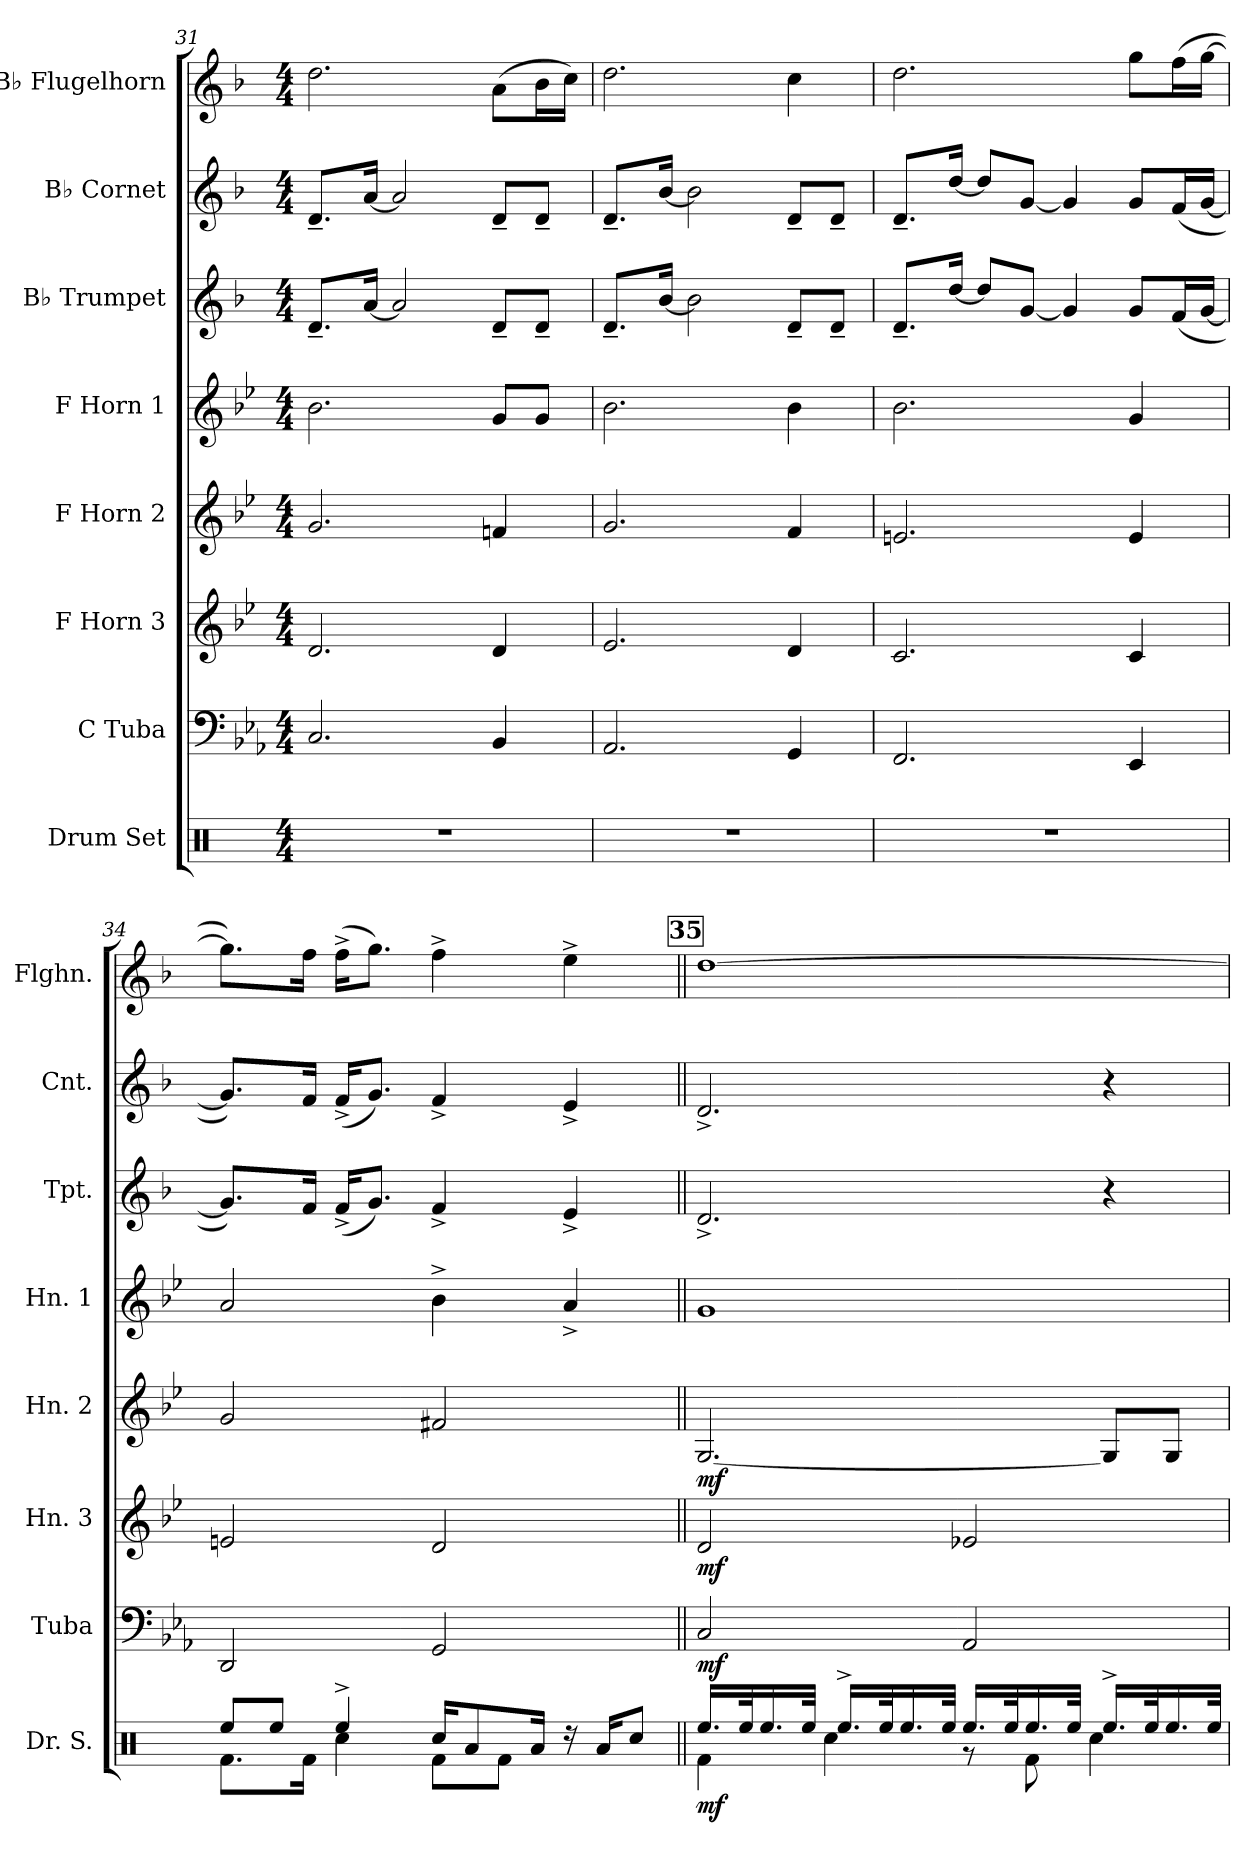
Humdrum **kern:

**kern	**dynam	**kern	**dynam	**kern	**dynam	**kern	**dynam	**kern	**kern	**kern	**kern
*part8	*part8	*part7	*part7	*part6	*part6	*part5	*part5	*part4	*part3	*part2	*part1
*staff8	*staff8	*staff7	*staff7	*staff6	*staff6	*staff5	*staff5	*staff4	*staff3	*staff2	*staff1
*I"Drum Set	*	*I"C Tuba	*	*I"F Horn 3	*	*I"F Horn 2	*	*I"F Horn 1	*I"B♭ Trumpet	*I"B♭ Cornet	*I"B♭ Flugelhorn
*I'Dr. S.	*	*I'Tuba	*	*I'Hn. 3	*	*I'Hn. 2	*	*I'Hn. 1	*I'Tpt.	*I'Cnt.	*I'Flghn.
*clefX	*	*clefF4	*	*clefG2	*	*clefG2	*	*clefG2	*clefG2	*clefG2	*clefG2
*	*	*	*	*ITrd4c7	*	*ITrd4c7	*	*ITrd4c7	*ITrd1c2	*ITrd1c2	*ITrd1c2
*k[]	*	*k[b-e-a-]	*	*k[b-e-a-]	*	*k[b-e-a-]	*	*k[b-e-a-]	*k[b-e-a-]	*k[b-e-a-]	*k[b-e-a-]
*M4/4	*	*M4/4	*	*M4/4	*	*M4/4	*	*M4/4	*M4/4	*M4/4	*M4/4
=31	=31	=31	=31	=31	=31	=31	=31	=31	=31	=31	=31
1r	.	2.C/	.	2.G/	.	2.c/	.	2.e-\	8.c~/L	8.c~/L	2.cc\
.	.	.	.	.	.	.	.	.	[16g/Jk	[16g/Jk	.
.	.	.	.	.	.	.	.	.	2g/]	2g/]	.
.	.	4BB-/	.	4G/	.	4B-X/	.	8c/L	8c~/L	8c~/L	(>8g\L
.	.	.	.	.	.	.	.	8c/J	8c~/J	8c~/J	16a-\L
.	.	.	.	.	.	.	.	.	.	.	16b-\JJ)
!!LO:LB:g=z
=32	=32	=32	=32	=32	=32	=32	=32	=32	=32	=32	=32
1r	.	2.AA-/	.	2.A-/	.	2.c/	.	2.e-\	8.c~/L	8.c~/L	2.cc\
.	.	.	.	.	.	.	.	.	[16a-/Jk	[16a-/Jk	.
.	.	.	.	.	.	.	.	.	2a-\]	2a-\]	.
.	.	4GG/	.	4G/	.	4B-/	.	4e-\	8c~/L	8c~/L	4b-\
.	.	.	.	.	.	.	.	.	8c~/J	8c~/J	.
=33	=33	=33	=33	=33	=33	=33	=33	=33	=33	=33	=33
1r	.	2.FF/	.	2.F/	.	2.An/	.	2.e-\	8.c~/L	8.c~/L	2.cc\
.	.	.	.	.	.	.	.	.	[16cc/Jk	[16cc/Jk	.
.	.	.	.	.	.	.	.	.	8cc/L]	8cc/L]	.
.	.	.	.	.	.	.	.	.	[8f/J	[8f/J	.
.	.	.	.	.	.	.	.	.	4f/]	4f/]	.
.	.	4EE-/	.	4F/	.	4A/	.	4c/	8f/L	8f/L	8ff\L
.	.	.	.	.	.	.	.	.	(<16e-/L	(<16e-/L	(>16ee-\L
.	.	.	.	.	.	.	.	.	[16f/JJ	[16f/JJ	[16ff\JJ
=34	=34	=34	=34	=34	=34	=34	=34	=34	=34	=34	=34
*^	*	*	*	*	*	*	*	*	*	*	*
8Ree/L	8.Rf\L	.	2DD/	.	2An/	.	2c/	.	2d/	8.f/L])	8.f/L])	8.ff\L])
8Ree/J	.	.	.	.	.	.	.	.	.	.	.	.
.	16Rf\Jk	.	.	.	.	.	.	.	.	16e-/Jk	16e-/Jk	16ee-\Jk
4Ree^/	4Rcc\	.	.	.	.	.	.	.	.	(<16e-^/KL	(<16e-^/KL	(>16ee-^\KL
.	.	.	.	.	.	.	.	.	.	8.f/J)	8.f/J)	8.ff\J)
16Rcc/KL	8Rf\L	.	2GG/	.	2G/	.	2Bn/	.	4e-^\	4e-^/	4e-^/	4ee-^\
8Ra/	.	.	.	.	.	.	.	.	.	.	.	.
.	8Rf\J	.	.	.	.	.	.	.	.	.	.	.
16Ra/Jk	.	.	.	.	.	.	.	.	.	.	.	.
16rdd	4ryy	.	.	.	.	.	.	.	4d^/	4d^/	4d^/	4dd^\
16Ra/KL	.	.	.	.	.	.	.	.	.	.	.	.
8Rcc/J	.	.	.	.	.	.	.	.	.	.	.	.
!!LO:REH:place=s1:a:B:fs=14:t=35
=35||	=35||	=35||	=35||	=35||	=35||	=35||	=35||	=35||	=35||	=35||	=35||	=35||
!	!	!LO:DY:b	!	!LO:DY:b	!	!LO:DY:b	!	!LO:DY:b	!	!	!	!
16.Ree/LL	4Rf\	mf	2C/	mf	2G/	mf	[2.C/	mf	1c	2.c^/	2.c^/	[1cc
32Ree/K	.	.	.	.	.	.	.	.	.	.	.	.
16.Ree/	.	.	.	.	.	.	.	.	.	.	.	.
32Ree/JJk	.	.	.	.	.	.	.	.	.	.	.	.
16.Ree^/LL	4Rcc\	.	.	.	.	.	.	.	.	.	.	.
32Ree/K	.	.	.	.	.	.	.	.	.	.	.	.
16.Ree/	.	.	.	.	.	.	.	.	.	.	.	.
32Ree/JJk	.	.	.	.	.	.	.	.	.	.	.	.
16.Ree/LL	8r	.	2AA-/	.	2A-X/	.	.	.	.	.	.	.
32Ree/K	.	.	.	.	.	.	.	.	.	.	.	.
16.Ree/	8Rf\	.	.	.	.	.	.	.	.	.	.	.
32Ree/JJk	.	.	.	.	.	.	.	.	.	.	.	.
16.Ree^/LL	4Rcc\	.	.	.	.	.	8C/L]	.	.	4r	4r	.
32Ree/K	.	.	.	.	.	.	.	.	.	.	.	.
16.Ree/	.	.	.	.	.	.	8C/J	.	.	.	.	.
32Ree/JJk	.	.	.	.	.	.	.	.	.	.	.	.
*v	*v	*	*	*	*	*	*	*	*	*	*	*
=	=	=	=	=	=	=	=	=	=	=	=
*-	*-	*-	*-	*-	*-	*-	*-	*-	*-	*-	*-
